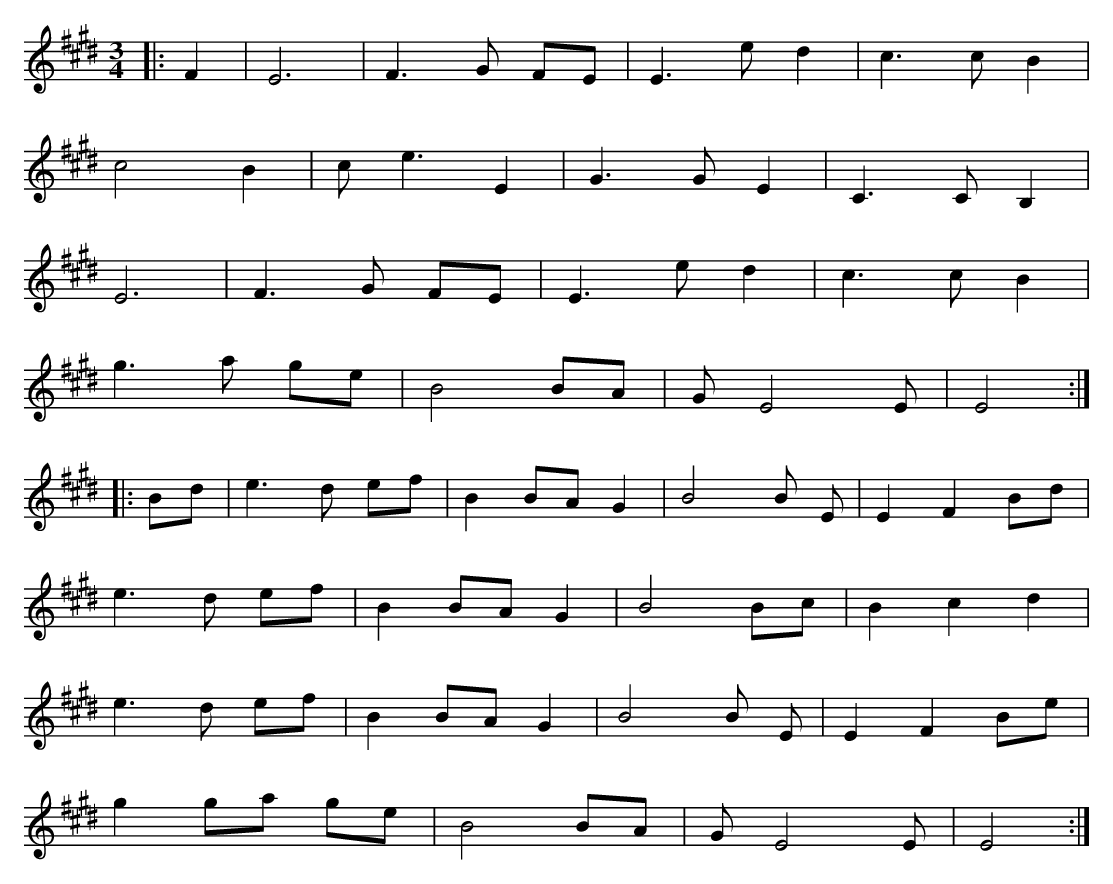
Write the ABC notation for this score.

X:1
M:3/4
K:E
|:F2|E6|F3 G FE|E3 e d2|c3 c B2|
c4 B2|c e3 E2|G3 G E2|C3 C B,2|
E6|F3 G FE|E3 e d2|c3 c B2|
g3 a ge|B4 BA|G E4 E|E4:|
|:Bd|e3 d ef|B2 BA G2|B4B E|E2 F2 Bd|
e3 d ef|B2 BA G2|B4 Bc|B2 c2 d2|
e3 d ef|B2 BA G2|B4B E|E2 F2 Be|
g2 ga ge|B4 BA|G E4 E|E4:|
